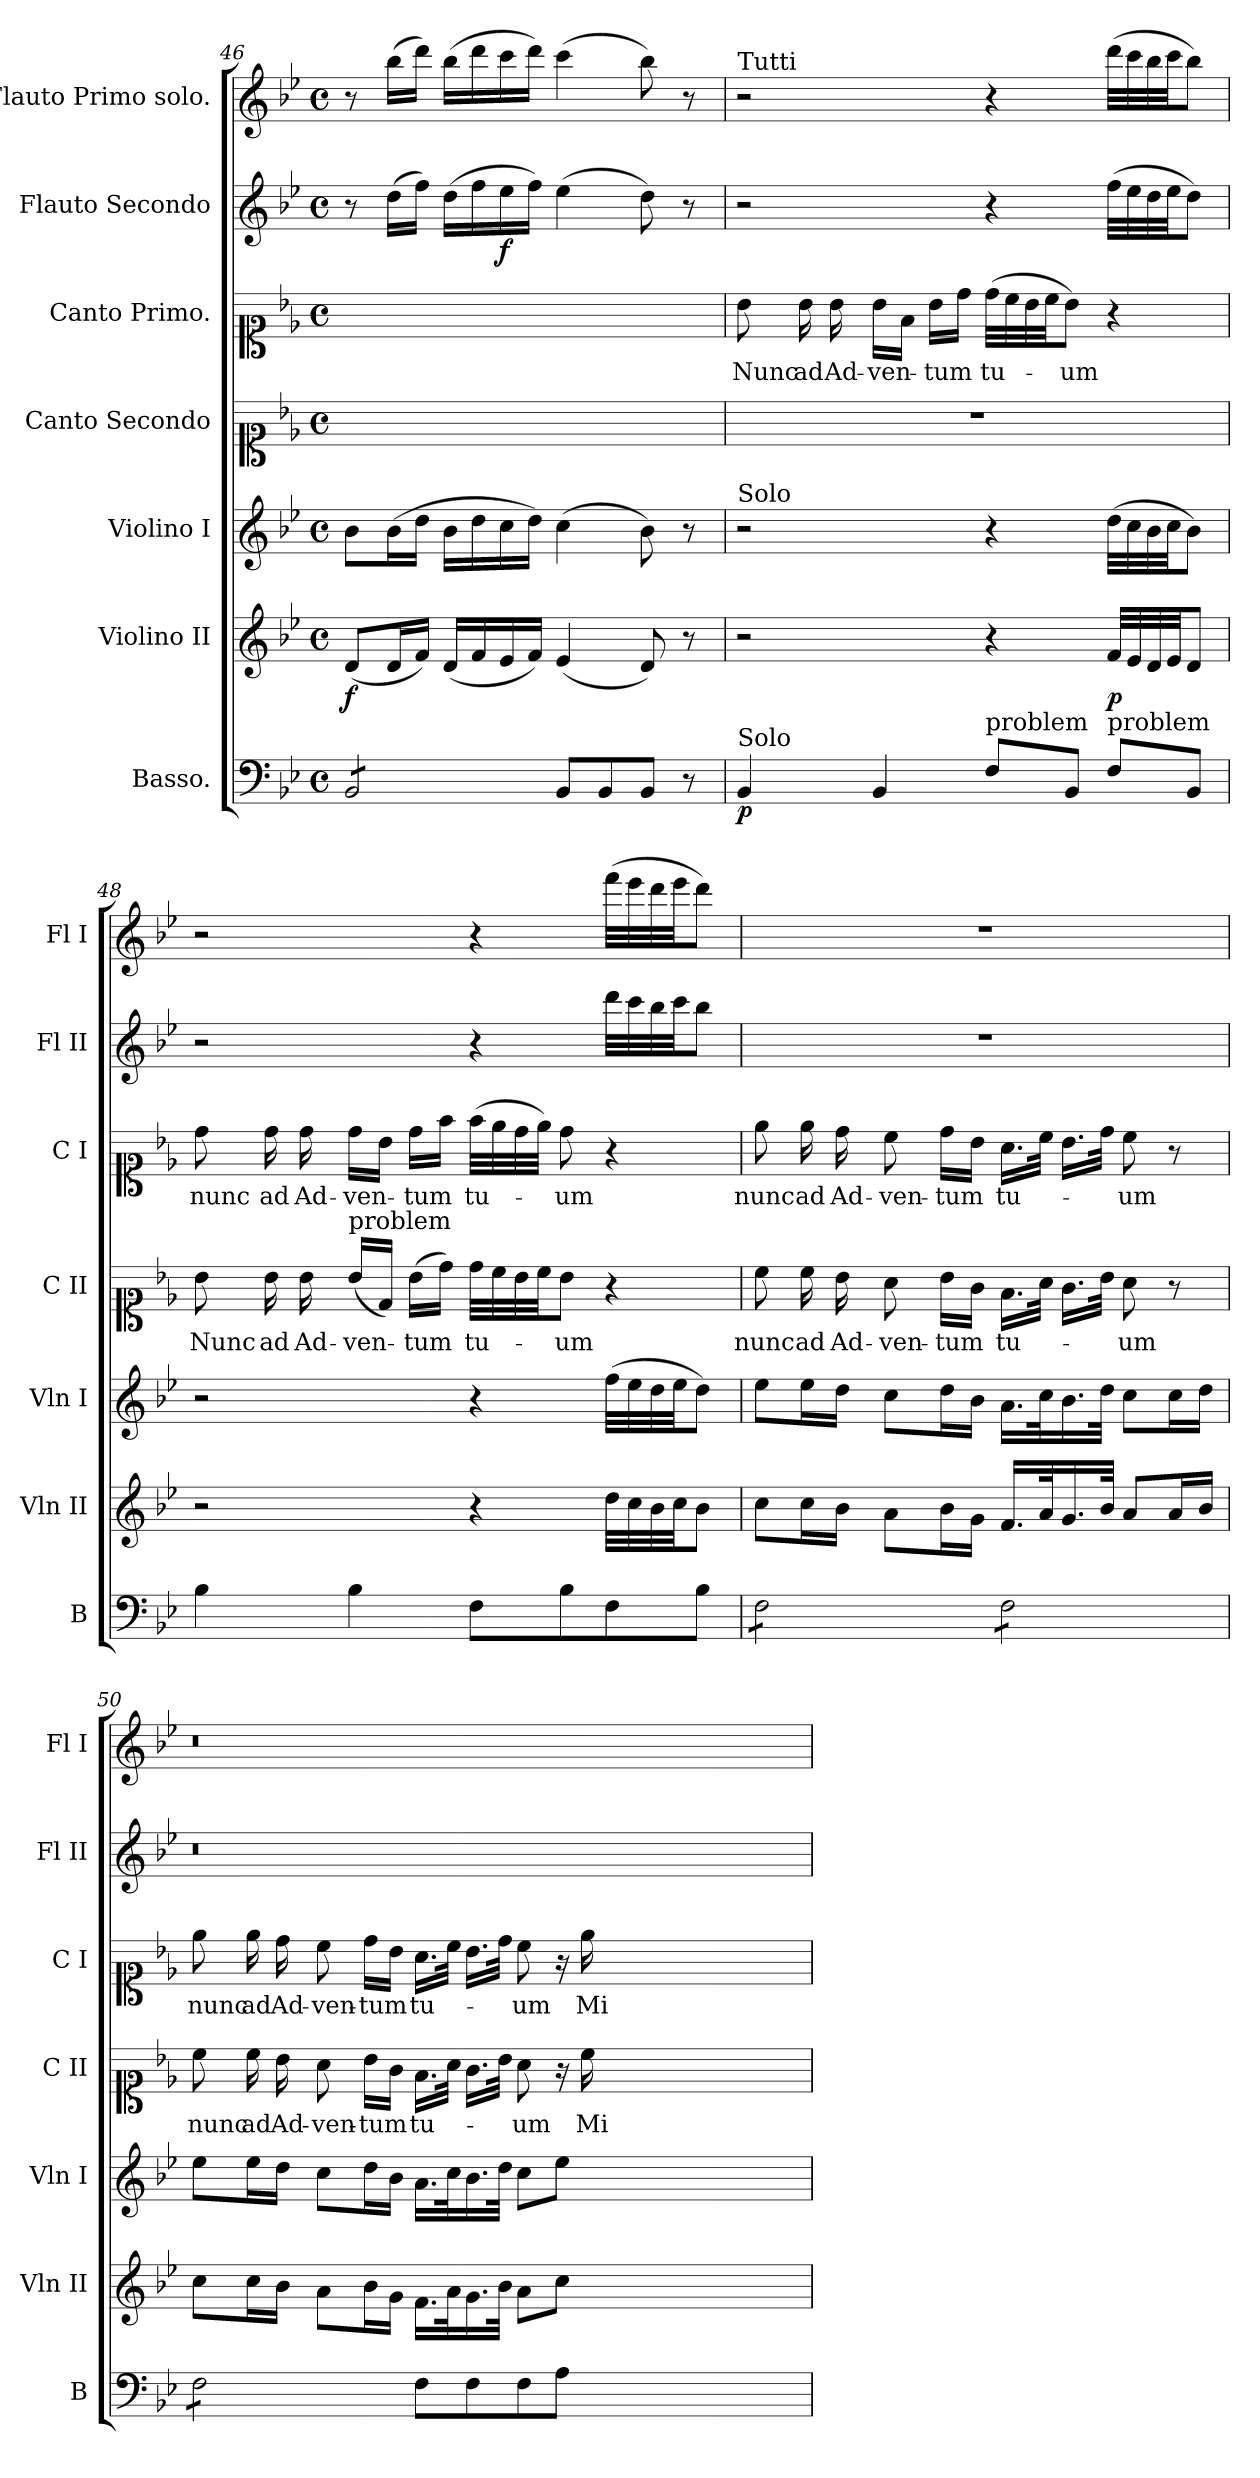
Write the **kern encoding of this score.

**kern	**dynam	**kern	**dynam	**kern	**dynam	**kern	**text	**kern	**text	**kern	**dynam	**kern	**dynam
*part7	*part7	*part6	*part6	*part5	*part5	*part4	*part4	*part3	*part3	*part2	*part2	*part1	*part1
*staff7	*staff7	*staff6	*staff6	*staff5	*staff5	*staff4	*staff4	*staff3	*staff3	*staff2	*staff2	*staff1	*staff1
*I"Basso.	*	*I"Violino II	*	*I"Violino I	*	*I"Canto Secondo	*	*I"Canto Primo.	*	*I"Flauto Secondo	*	*I"Flauto Primo solo.	*
*I'B	*	*I'Vln II	*	*I'Vln I	*	*I'C II	*	*I'C I	*	*I'Fl II	*	*I'Fl I	*
*clefF4	*	*clefG2	*	*clefG2	*	*clefC1	*	*clefC1	*	*clefG2	*	*clefG2	*
*k[b-e-]	*	*k[b-e-]	*	*k[b-e-]	*	*k[b-e-]	*	*k[b-e-]	*	*k[b-e-]	*	*k[b-e-]	*
*g:	*	*g:	*	*g:	*	*g:	*	*g:	*	*g:	*	*g:	*
*M4/4	*	*M4/4	*	*M4/4	*	*M4/4	*	*M4/4	*	*M4/4	*	*M4/4	*
*met(c)	*	*met(c)	*	*met(c)	*	*met(c)	*	*met(c)	*	*met(c)	*	*met(c)	*
=46	=46	=46	=46	=46	=46	=46	=46	=46	=46	=46	=46	=46	=46
*tremolo	*	*	*	*	*	*	*	*	*	*	*	*	*
8BB-/L	for	(8d/L	f	8b-\L	forte	1ryy	.	1ryy	.	8r	.	8r	.
8BB-/	.	16d/L	.	(16b-\L	.	.	.	.	.	(16dd\LL	.	(16bb-\LL	.
.	.	16f/JJ)	.	16dd\JJ	.	.	.	.	.	16ff\JJ)	.	16ddd\JJ)	.
8BB-/	.	(16d/LL	.	16b-\LL	.	.	.	.	.	(16dd\LL	.	(16bb-\LL	.
.	.	16f/	.	16dd\	.	.	.	.	.	16ff\	.	16ddd\	.
!	!	!	!	!	!	!	!	!	!	!	!LO:DY:b	!	!
8BB-/J	.	16e-/	.	16cc\	.	.	.	.	.	16ee-\	f	16ccc\	.
*Xtremolo	*	*	*	*	*	*	*	*	*	*	*	*	*
.	.	16f/JJ)	.	16dd\JJ)	.	.	.	.	.	16ff\JJ)	.	16ddd\JJ)	.
8BB-/L	.	(4e-/	.	(4cc\	.	.	.	.	.	(4ee-\	.	(4ccc\	.
8BB-/	.	.	.	.	.	.	.	.	.	.	.	.	.
8BB-/J	.	8d/)	.	8b-\)	.	.	.	.	.	8dd\)	.	8bb-\)	.
8r	.	8r	.	8r	.	.	.	.	.	8r	.	8r	.
=47	=47	=47	=47	=47	=47	=47	=47	=47	=47	=47	=47	=47	=47
!	!	!	!	!	!	!	!	!	!	!	!	!LO:TX:a:t=Tutti	!
!	!	!	!	!LO:TX:a:t=Solo	!	!	!	!	!	!	!	!	!
!LO:TX:a:t=Solo	!	!	!	!	!	!	!	!	!	!	!	!	!
4BB-/	p	2r	.	2r	.	1r	.	8b-\	Nunc	2r	.	2r	.
.	.	.	.	.	.	.	.	16b-\	ad	.	.	.	.
.	.	.	.	.	.	.	.	16b-\	Ad-	.	.	.	.
4BB-/	.	.	.	.	.	.	.	16b-\LL	-ven-	.	.	.	.
.	.	.	.	.	.	.	.	16f\JJ	.	.	.	.	.
.	.	.	.	.	.	.	.	16b-\LL	-tum	.	.	.	.
.	.	.	.	.	.	.	.	16dd\JJ	.	.	.	.	.
!LO:TX:a:t=problem	!	!	!	!	!	!	!	!	!	!	!	!	!
8F\L	.	4r	.	4r	.	.	.	(32dd\LLL	tu-	4r	.	4r	.
.	.	.	.	.	.	.	.	32cc\	.	.	.	.	.
.	.	.	.	.	.	.	.	32b-\	.	.	.	.	.
.	.	.	.	.	.	.	.	32cc\JJ	.	.	.	.	.
8BB-/J	.	.	.	.	.	.	.	8b-\J)	-um	.	.	.	.
!LO:TX:a:t=problem	!	!	!	!	!	!	!	!	!	!	!	!	!
!	!	!	!	!	!	!	!	!	!	!	!LO:DY:b	!	!LO:DY:b
8F\L	.	32f/LLL	p	(32dd\LLL	.	.	.	4r	.	(32ff\LLL	po	(32ddd\LLL	piano
.	.	32e-/	.	32cc\	.	.	.	.	.	32ee-\	.	32ccc\	.
.	.	32d/	.	32b-\	.	.	.	.	.	32dd\	.	32bb-\	.
.	.	32e-/JJ	.	32cc\JJ	.	.	.	.	.	32ee-\JJ	.	32ccc\JJ	.
8BB-/J	.	8d/J	.	8b-\J)	.	.	.	.	.	8dd\J)	.	8bb-\J)	.
=48	=48	=48	=48	=48	=48	=48	=48	=48	=48	=48	=48	=48	=48
4B-\	.	2r	.	2r	.	8b-\	Nunc	8dd\	nunc	2r	.	2r	.
.	.	.	.	.	.	16b-\	ad	16dd\	ad	.	.	.	.
.	.	.	.	.	.	16b-\	Ad-	16dd\	Ad-	.	.	.	.
!	!	!	!	!	!	!LO:TX:a:t=problem	!	!	!	!	!	!	!
4B-\	.	.	.	.	.	(16b-\LL	-ven-	16dd\LL	-ven-	.	.	.	.
.	.	.	.	.	.	16d/JJ)	.	16b-\JJ	.	.	.	.	.
.	.	.	.	.	.	(16b-\LL	-tum	16dd\LL	-tum	.	.	.	.
.	.	.	.	.	.	16dd\JJ)	.	16ff\JJ	.	.	.	.	.
8F\L	.	4r	.	4r	.	32dd\LLL	tu-	(32ff\LLL	tu-	4r	.	4r	.
.	.	.	.	.	.	32cc\	.	32ee-\	.	.	.	.	.
.	.	.	.	.	.	32b-\	.	32dd\	.	.	.	.	.
.	.	.	.	.	.	32cc\JJ	.	32ee-\JJJ)	.	.	.	.	.
8B-\	.	.	.	.	.	8b-\J	-um	8dd\	-um	.	.	.	.
8F\	.	32dd\LLL	.	(32ff\LLL	.	4r	.	4r	.	32ddd\LLL	.	(32fff\LLL	.
.	.	32cc\	.	32ee-\	.	.	.	.	.	32ccc\	.	32eee-\	.
.	.	32b-\	.	32dd\	.	.	.	.	.	32bb-\	.	32ddd\	.
.	.	32cc\JJ	.	32ee-\JJ	.	.	.	.	.	32ccc\JJ	.	32eee-\JJ	.
8B-\J	.	8b-\J	.	8dd\J)	.	.	.	.	.	8bb-\J	.	8ddd\J)	.
=49	=49	=49	=49	=49	=49	=49	=49	=49	=49	=49	=49	=49	=49
*tremolo	*	*	*	*	*	*	*	*	*	*	*	*	*
8F\L	.	8cc\L	.	8ee-\L	.	8cc\	nunc	8ee-\	nunc	1r	.	1r	.
8F\	.	16cc\L	.	16ee-\L	.	16cc\	ad	16ee-\	ad	.	.	.	.
.	.	16b-\JJ	.	16dd\JJ	.	16b-\	Ad-	16dd\	Ad-	.	.	.	.
8F\	.	8a\L	.	8cc\L	.	8a\	-ven-	8cc\	-ven-	.	.	.	.
8F\J	.	16b-\L	.	16dd\L	.	16b-\LL	-tum	16dd\LL	-tum	.	.	.	.
.	.	16g\JJ	.	16b-\JJ	.	16g\JJ	.	16b-\JJ	.	.	.	.	.
8F\L	.	16.f/LL	.	16.a\LL	.	16.f\LL	tu-	16.a\LL	tu-	.	.	.	.
.	.	32a/K	.	32cc\K	.	32a\JJk	.	32cc\JJk	.	.	.	.	.
8F\	.	16.g/	.	16.b-\	.	16.g\LL	.	16.b-\LL	.	.	.	.	.
.	.	32b-/JJk	.	32dd\JJk	.	32b-\JJk	.	32dd\JJk	.	.	.	.	.
8F\	.	8a/L	.	8cc\L	.	8a\	-um	8cc\	-um	.	.	.	.
8F\J	.	16a/L	.	16cc\L	.	8r	.	8r	.	.	.	.	.
.	.	16b-/JJ	.	16dd\JJ	.	.	.	.	.	.	.	.	.
=50	=50	=50	=50	=50	=50	=50	=50	=50	=50	=50	=50	=50	=50
8F\L	.	8cc\L	.	8ee-\L	.	8cc\	nunc	8ee-\	nunc	0.r	.	0.r	.
8F\	.	16cc\L	.	16ee-\L	.	16cc\	ad	16ee-\	ad	.	.	.	.
.	.	16b-\JJ	.	16dd\JJ	.	16b-\	Ad-	16dd\	Ad-	.	.	.	.
8F\	.	8a\L	.	8cc\L	.	8a\	-ven-	8cc\	-ven-	.	.	.	.
8F\J	.	16b-\L	.	16dd\L	.	16b-\LL	-tum	16dd\LL	-tum	.	.	.	.
*Xtremolo	*	*	*	*	*	*	*	*	*	*	*	*	*
.	.	16g\JJ	.	16b-\JJ	.	16g\JJ	.	16b-\JJ	.	.	.	.	.
8F\L	.	16.f\LL	.	16.a\LL	.	16.f\LL	tu-	16.a\LL	tu-	.	.	.	.
.	.	32a\K	.	32cc\K	.	32a\JJk	.	32cc\JJk	.	.	.	.	.
8F\	.	16.g\	.	16.b-\	.	16.g\LL	.	16.b-\LL	.	.	.	.	.
.	.	32b-\JJk	.	32dd\JJk	.	32b-\JJk	.	32dd\JJk	.	.	.	.	.
8F\	.	8a\L	.	8cc\L	.	8a\	-um	8cc\	-um	.	.	.	.
8A\J	.	8cc\J	.	8ee-\J	.	16r	.	16r	.	.	.	.	.
.	.	.	.	.	.	16cc\	Mi-	16ee-\	Mi-	.	.	.	.
0ryy	.	0ryy	.	0ryy	.	0ryy	.	0ryy	.	.	.	.	.
=	=	=	=	=	=	=	=	=	=	=	=	=	=
*-	*-	*-	*-	*-	*-	*-	*-	*-	*-	*-	*-	*-	*-
